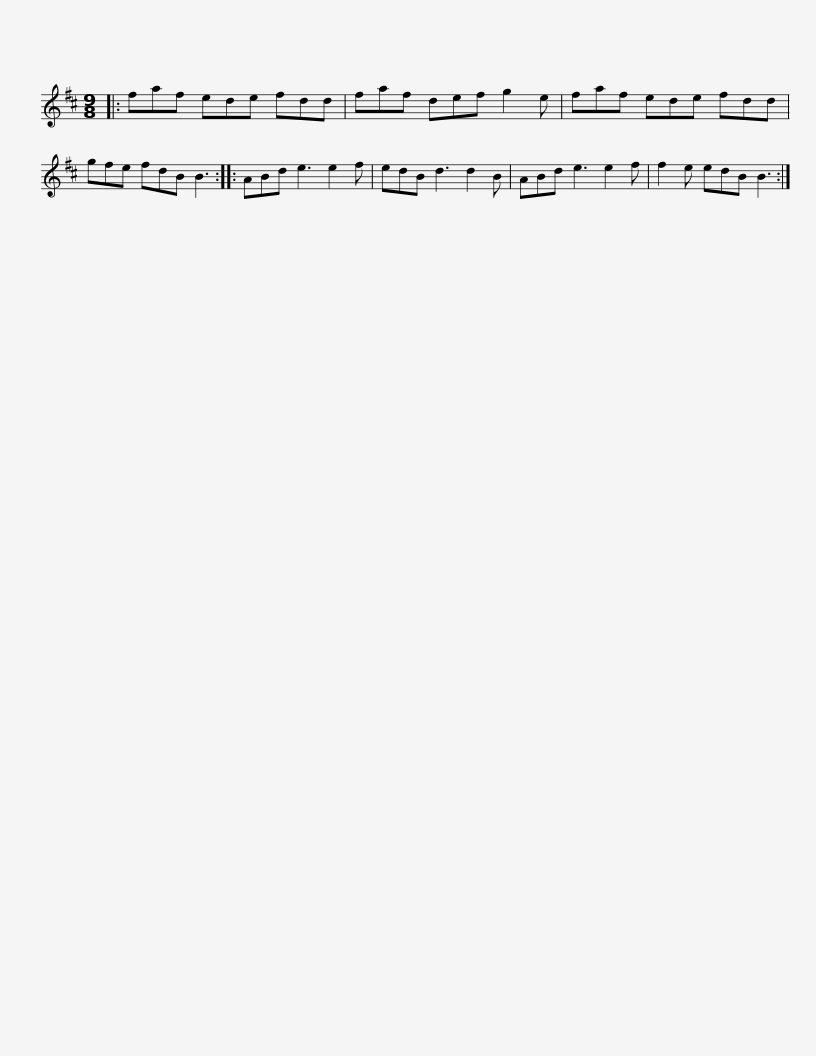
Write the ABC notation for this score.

X:1
L:1/8
M:9/8
I:linebreak $
K:D
V:1 treble
V:1
|: faf ede fdd | faf def g2 e | faf ede fdd | gfe fdB B3 :: ABd e3 e2 f |$ %5
 edB d3 d2 B | ABd e3 e2 f | f2 e edB B3 :| %8
